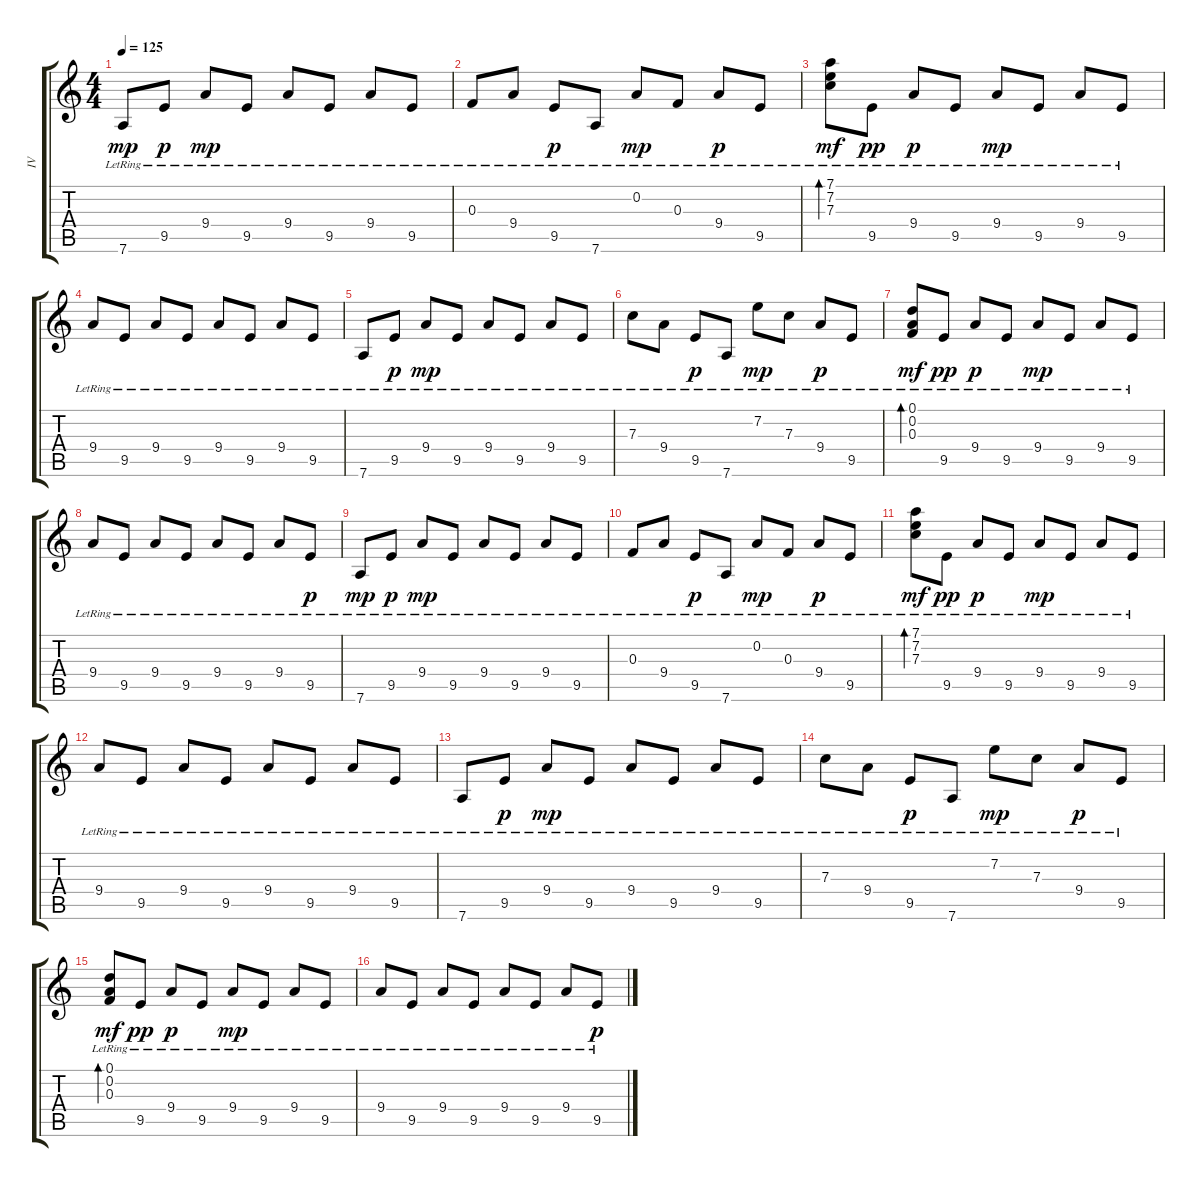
\track ("IV" "IV") {instrument acousticguitarsteel}
\staff {score tabs}
\tuning (D4 A3 F3 C3 G2 D2) {hide}
\ts (4 4)
\tempo 125
\clef g2
\ks c
7.6{lr}.8{dy mp} 9.5{lr}.8{dy p} 9.4{lr}.8{dy mp} 9.5{lr}.8 9.4{lr}.8 9.5{lr}.8 9.4{lr}.8 9.5{lr}.8 |
0.3{lr}.8 9.4{lr}.8 9.5{lr}.8{dy p} 7.6{lr}.8 0.2{lr}.8{dy mp} 0.3{lr}.8 9.4{lr}.8{dy p} 9.5{lr}.8 |
(7.1{lr} 7.2{lr} 7.3{lr}).8{bd 120 dy mf} 9.5{lr}.8{dy pp} 9.4{lr}.8{dy p} 9.5{lr}.8 9.4{lr}.8{dy mp} 9.5{lr}.8 9.4{lr}.8 9.5{lr}.8 |
9.4{lr}.8 9.5{lr}.8 9.4{lr}.8 9.5{lr}.8 9.4{lr}.8 9.5{lr}.8 9.4{lr}.8 9.5{lr}.8 |
7.6{lr}.8 9.5{lr}.8{dy p} 9.4{lr}.8{dy mp} 9.5{lr}.8 9.4{lr}.8 9.5{lr}.8 9.4{lr}.8 9.5{lr}.8 |
7.3{lr}.8 9.4{lr}.8 9.5{lr}.8{dy p} 7.6{lr}.8 7.2{lr}.8{dy mp} 7.3{lr}.8 9.4{lr}.8{dy p} 9.5{lr}.8 |
(0.1{lr} 0.2{lr} 0.3{lr}).8{bd 120 dy mf} 9.5{lr}.8{dy pp} 9.4{lr}.8{dy p} 9.5{lr}.8 9.4{lr}.8{dy mp} 9.5{lr}.8 9.4{lr}.8 9.5{lr}.8 |
9.4{lr}.8 9.5{lr}.8 9.4{lr}.8 9.5{lr}.8 9.4{lr}.8 9.5{lr}.8 9.4{lr}.8 9.5{lr}.8{dy p} |
7.6{lr}.8{dy mp} 9.5{lr}.8{dy p} 9.4{lr}.8{dy mp} 9.5{lr}.8 9.4{lr}.8 9.5{lr}.8 9.4{lr}.8 9.5{lr}.8 |
0.3{lr}.8 9.4{lr}.8 9.5{lr}.8{dy p} 7.6{lr}.8 0.2{lr}.8{dy mp} 0.3{lr}.8 9.4{lr}.8{dy p} 9.5{lr}.8 |
(7.1{lr} 7.2{lr} 7.3{lr}).8{bd 120 dy mf} 9.5{lr}.8{dy pp} 9.4{lr}.8{dy p} 9.5{lr}.8 9.4{lr}.8{dy mp} 9.5{lr}.8 9.4{lr}.8 9.5{lr}.8 |
9.4{lr}.8 9.5{lr}.8 9.4{lr}.8 9.5{lr}.8 9.4{lr}.8 9.5{lr}.8 9.4{lr}.8 9.5{lr}.8 |
7.6{lr}.8 9.5{lr}.8{dy p} 9.4{lr}.8{dy mp} 9.5{lr}.8 9.4{lr}.8 9.5{lr}.8 9.4{lr}.8 9.5{lr}.8 |
7.3{lr}.8 9.4{lr}.8 9.5{lr}.8{dy p} 7.6{lr}.8 7.2{lr}.8{dy mp} 7.3{lr}.8 9.4{lr}.8{dy p} 9.5{lr}.8 |
(0.1{lr} 0.2{lr} 0.3{lr}).8{bd 120 dy mf} 9.5{lr}.8{dy pp} 9.4{lr}.8{dy p} 9.5{lr}.8 9.4{lr}.8{dy mp} 9.5{lr}.8 9.4{lr}.8 9.5{lr}.8 |
9.4{lr}.8 9.5{lr}.8 9.4{lr}.8 9.5{lr}.8 9.4{lr}.8 9.5{lr}.8 9.4{lr}.8 9.5{lr}.8{dy p}
